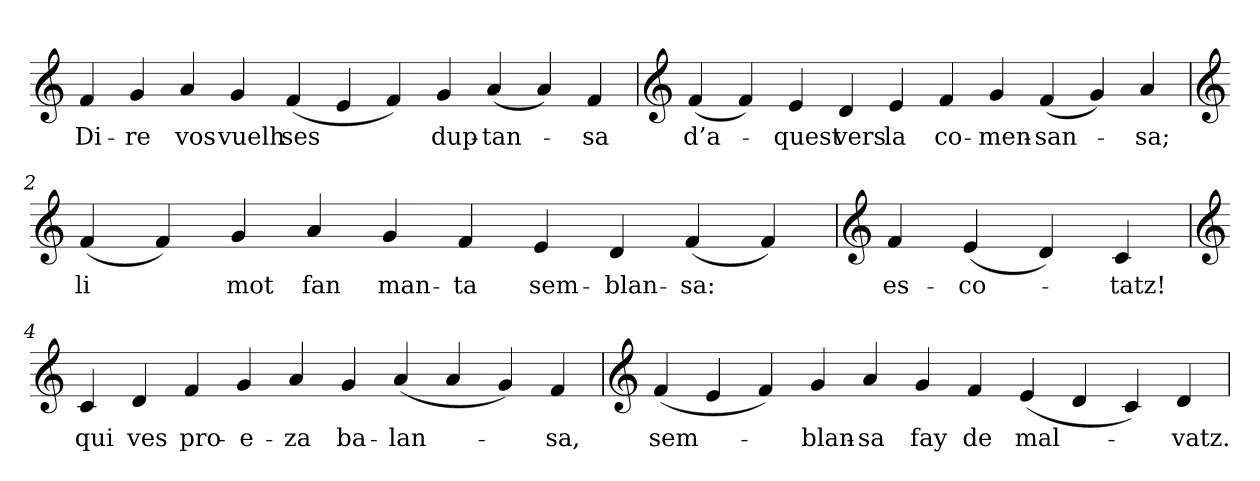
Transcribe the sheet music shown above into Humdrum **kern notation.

**kern	**text
*part1	*part1
*staff1	*staff1
*clefG2	*
=	=
4f	Di-
4g	-re
4a	vos
4g	vuelh
(4f	ses
4e	.
4f)	.
4g	dup-
(4a	-tan-
4a)	.
4f	-sa
=1	=1
*clefG2	*
(4f	d’a-
4f)	.
4e	-quest
4d	vers
4e	la
4f	co-
4g	-men-
(4f	-san-
4g)	.
4a	-sa;
=2	=2
*clefG2	*
(4f	li
4f)	.
4g	mot
4a	fan
4g	man-
4f	-ta
4e	sem-
4d	-blan-
(4f	-sa:
4f)	.
=3	=3
*clefG2	*
4f	es-
(4e	-co-
4d)	.
4c	-tatz!
=4	=4
*clefG2	*
4c	qui
4d	ves
4f	pro-
4g	-e-
4a	-za
4g	ba-
(4a	-lan-
4a	.
4g)	.
4f	-sa,
=5	=5
*clefG2	*
(4f	sem-
4e	.
4f)	.
4g	-blan-
4a	-sa
4g	fay
4f	de
(4e	mal-
4d	.
4c)	.
4d	-vatz.
=	=
*-	*-
